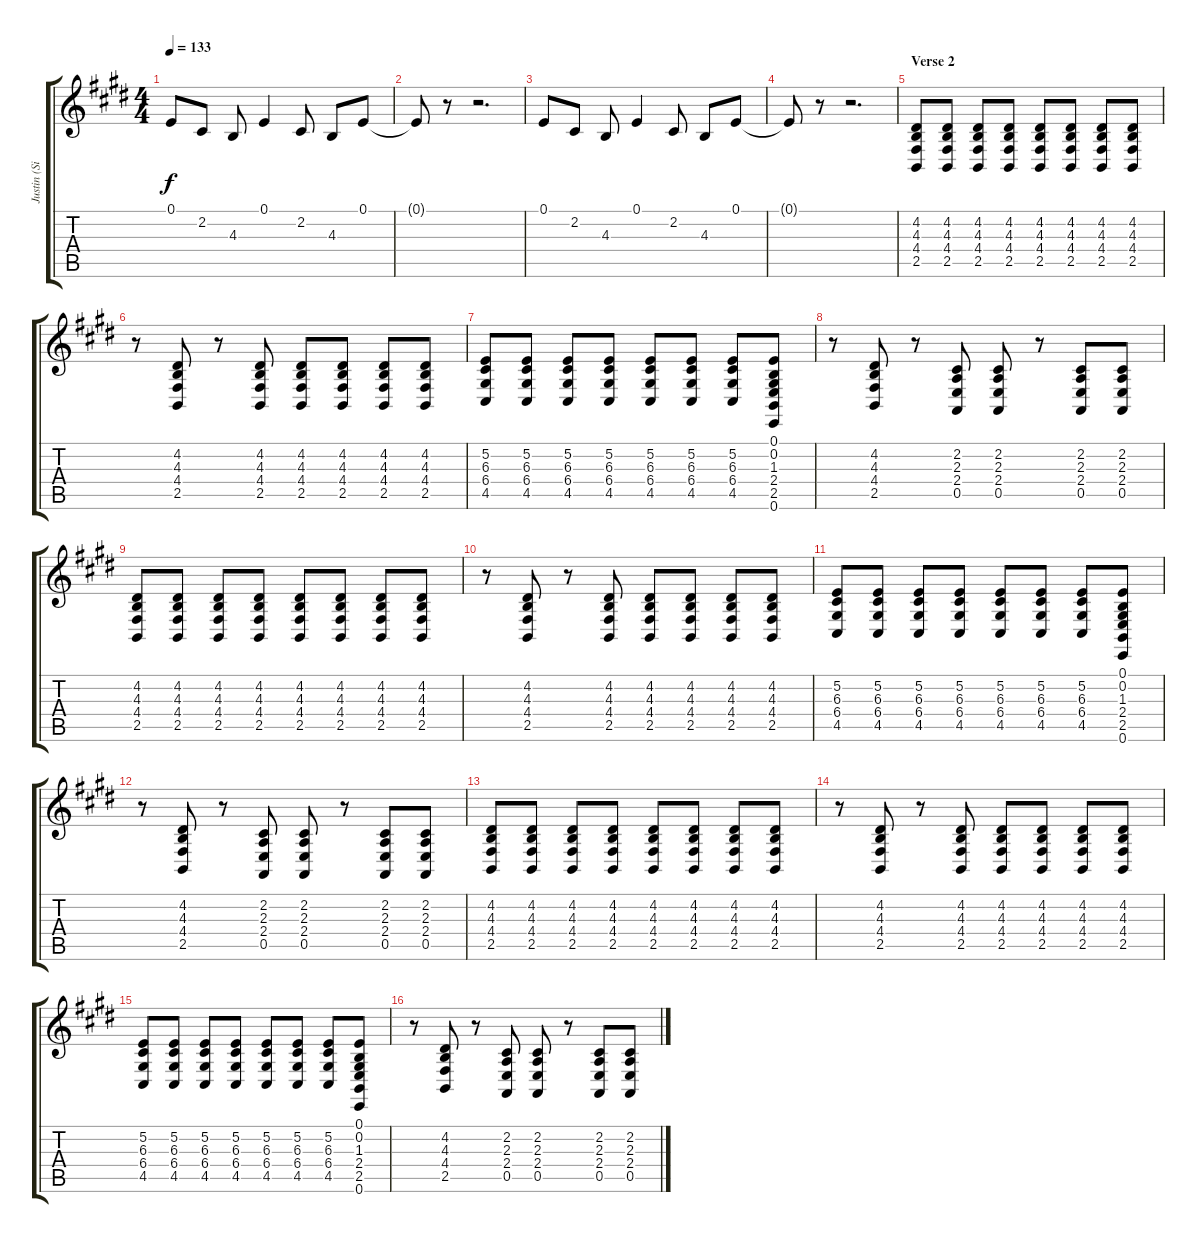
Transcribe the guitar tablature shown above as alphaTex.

\track ("Justin (Sitar/Acoustic Guitar)" "Justin (Si") {instrument sitar}
\staff {score tabs}
\tuning (E4 B3 G3 D3 A2 E2) {hide}
\ts (4 4)
\tempo 133
\clef g2
\ks e
0.1.8{dy f} 2.2.8 4.3.8 0.1.4 2.2.8 4.3.8 0.1.8 |
0.1{t}.8 r.8 r.2{d} |
0.1.8 2.2.8 4.3.8 0.1.4 2.2.8 4.3.8 0.1.8 |
0.1{t}.8 r.8 r.2{d} |
\section ("" "Verse 2")
(4.2 4.3 4.4 2.5).8{volume 4 instrument acousticguitarsteel} (4.2 4.3 4.4 2.5).8 (4.2 4.3 4.4 2.5).8 (4.2 4.3 4.4 2.5).8 (4.2 4.3 4.4 2.5).8 (4.2 4.3 4.4 2.5).8 (4.2 4.3 4.4 2.5).8 (4.2 4.3 4.4 2.5).8 |
r.8 (4.2 4.3 4.4 2.5).8 r.8 (4.2 4.3 4.4 2.5).8 (4.2 4.3 4.4 2.5).8 (4.2 4.3 4.4 2.5).8 (4.2 4.3 4.4 2.5).8 (4.2 4.3 4.4 2.5).8 |
(5.2 6.3 6.4 4.5).8 (5.2 6.3 6.4 4.5).8 (5.2 6.3 6.4 4.5).8 (5.2 6.3 6.4 4.5).8 (5.2 6.3 6.4 4.5).8 (5.2 6.3 6.4 4.5).8 (5.2 6.3 6.4 4.5).8 (0.1 0.2 1.3 2.4 2.5 0.6).8 |
r.8 (4.2 4.3 4.4 2.5).8 r.8 (2.2 2.3 2.4 0.5).8 (2.2 2.3 2.4 0.5).8 r.8 (2.2 2.3 2.4 0.5).8 (2.2 2.3 2.4 0.5).8 |
(4.2 4.3 4.4 2.5).8 (4.2 4.3 4.4 2.5).8 (4.2 4.3 4.4 2.5).8 (4.2 4.3 4.4 2.5).8 (4.2 4.3 4.4 2.5).8 (4.2 4.3 4.4 2.5).8 (4.2 4.3 4.4 2.5).8 (4.2 4.3 4.4 2.5).8 |
r.8 (4.2 4.3 4.4 2.5).8 r.8 (4.2 4.3 4.4 2.5).8 (4.2 4.3 4.4 2.5).8 (4.2 4.3 4.4 2.5).8 (4.2 4.3 4.4 2.5).8 (4.2 4.3 4.4 2.5).8 |
(5.2 6.3 6.4 4.5).8 (5.2 6.3 6.4 4.5).8 (5.2 6.3 6.4 4.5).8 (5.2 6.3 6.4 4.5).8 (5.2 6.3 6.4 4.5).8 (5.2 6.3 6.4 4.5).8 (5.2 6.3 6.4 4.5).8 (0.1 0.2 1.3 2.4 2.5 0.6).8 |
r.8 (4.2 4.3 4.4 2.5).8 r.8 (2.2 2.3 2.4 0.5).8 (2.2 2.3 2.4 0.5).8 r.8 (2.2 2.3 2.4 0.5).8 (2.2 2.3 2.4 0.5).8 |
(4.2 4.3 4.4 2.5).8 (4.2 4.3 4.4 2.5).8 (4.2 4.3 4.4 2.5).8 (4.2 4.3 4.4 2.5).8 (4.2 4.3 4.4 2.5).8 (4.2 4.3 4.4 2.5).8 (4.2 4.3 4.4 2.5).8 (4.2 4.3 4.4 2.5).8 |
r.8 (4.2 4.3 4.4 2.5).8 r.8 (4.2 4.3 4.4 2.5).8 (4.2 4.3 4.4 2.5).8 (4.2 4.3 4.4 2.5).8 (4.2 4.3 4.4 2.5).8 (4.2 4.3 4.4 2.5).8 |
(5.2 6.3 6.4 4.5).8 (5.2 6.3 6.4 4.5).8 (5.2 6.3 6.4 4.5).8 (5.2 6.3 6.4 4.5).8 (5.2 6.3 6.4 4.5).8 (5.2 6.3 6.4 4.5).8 (5.2 6.3 6.4 4.5).8 (0.1 0.2 1.3 2.4 2.5 0.6).8 |
r.8 (4.2 4.3 4.4 2.5).8 r.8 (2.2 2.3 2.4 0.5).8 (2.2 2.3 2.4 0.5).8 r.8 (2.2 2.3 2.4 0.5).8 (2.2 2.3 2.4 0.5).8
